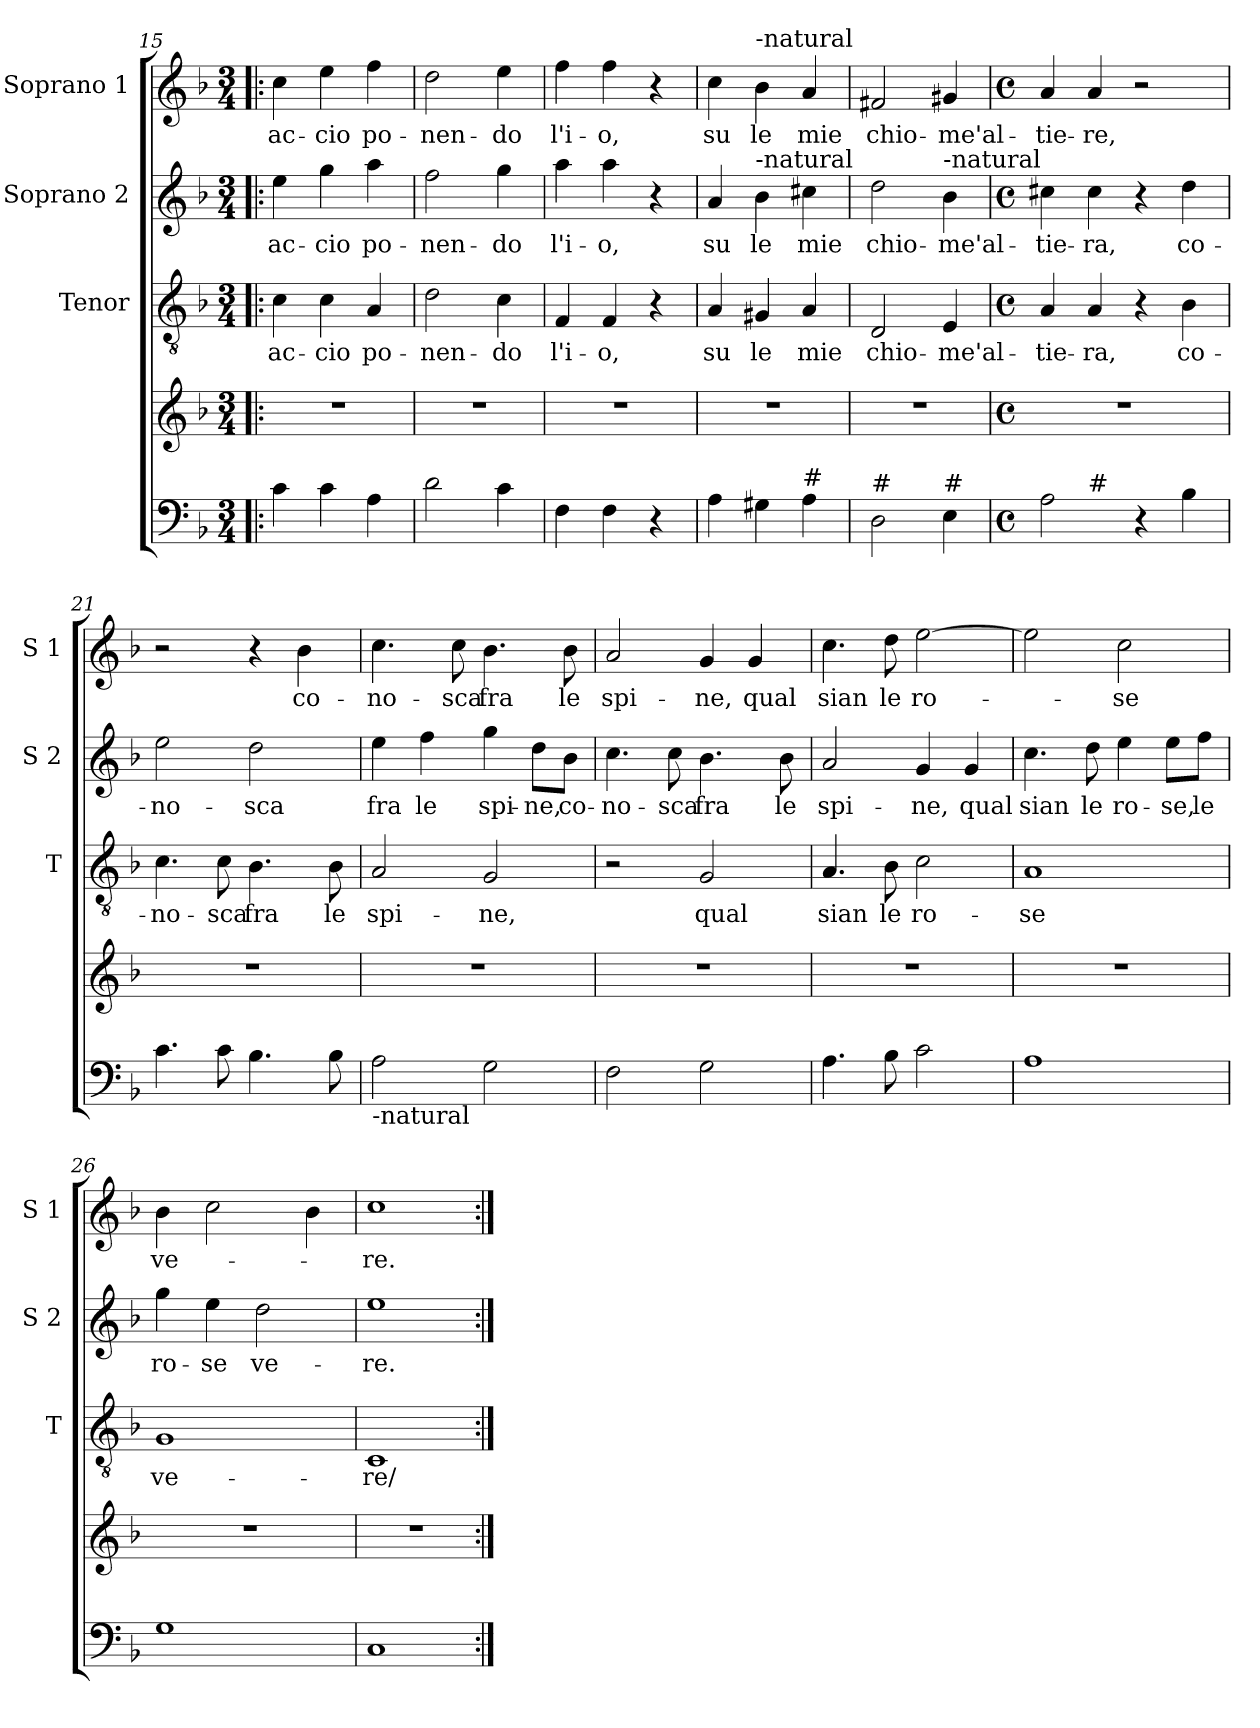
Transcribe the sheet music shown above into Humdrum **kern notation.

**kern	**kern	**kern	**text	**kern	**text	**kern	**text
*part4	*part4	*part3	*part3	*part2	*part2	*part1	*part1
*staff5	*staff4	*staff3	*staff3	*staff2	*staff2	*staff1	*staff1
*	*	*I"Tenor	*	*I"Soprano 2	*	*I"Soprano 1	*
*	*	*I'T	*	*I'S 2	*	*I'S 1	*
*clefF4	*clefG2	*clefGv2	*	*clefG2	*	*clefG2	*
*k[b-]	*k[b-]	*k[b-]	*	*k[b-]	*	*k[b-]	*
*F:	*F:	*F:	*	*F:	*	*F:	*
*M3/4	*M3/4	*M3/4	*	*M3/4	*	*M3/4	*
=15!|:	=15!|:	=15!|:	=15!|:	=15!|:	=15!|:	=15!|:	=15!|:
!	!	!	!LO:LY:b	!	!LO:LY:b	!	!LO:LY:b
4c\	2.r	4c\	ac-	4ee\	ac-	4cc\	ac-
!	!	!	!LO:LY:b	!	!LO:LY:b	!	!LO:LY:b
4c\	.	4c\	-cio	4gg\	-cio	4ee\	-cio
!	!	!	!LO:LY:b	!	!LO:LY:b	!	!LO:LY:b
4A\	.	4A/	po-	4aa\	po-	4ff\	po-
=16	=16	=16	=16	=16	=16	=16	=16
!	!	!	!LO:LY:b	!	!LO:LY:b	!	!LO:LY:b
2d\	2.r	2d\	-nen-	2ff\	-nen-	2dd\	-nen-
!	!	!	!LO:LY:b	!	!LO:LY:b	!	!LO:LY:b
4c\	.	4c\	-do	4gg\	-do	4ee\	-do
!!LO:LB:g=z
=17	=17	=17	=17	=17	=17	=17	=17
!	!	!	!LO:LY:b	!	!LO:LY:b	!	!LO:LY:b
4F\	2.r	4F/	l'i-	4aa\	l'i-	4ff\	l'i-
!	!	!	!LO:LY:b	!	!LO:LY:b	!	!LO:LY:b
4F\	.	4F/	-o,	4aa\	-o,	4ff\	-o,
4r	.	4r	.	4r	.	4r	.
=18	=18	=18	=18	=18	=18	=18	=18
!	!	!	!LO:LY:b	!	!LO:LY:b	!	!LO:LY:b
4A\	2.r	4A/	su	4a/	su	4cc\	su
!	!	!	!	!	!	!LO:TX:a:t=-natural	!
!	!	!	!	!LO:TX:a:t=-natural	!	!	!
!	!	!	!LO:LY:b	!	!LO:LY:b	!	!LO:LY:b
4G#X\	.	4G#X/	le	4b-\	le	4b-\	le
!LO:TX:a:t=#	!	!	!	!	!	!	!
!	!	!	!LO:LY:b	!	!LO:LY:b	!	!LO:LY:b
4A\	.	4A/	mie	4cc#X\	mie	4a/	mie
=19	=19	=19	=19	=19	=19	=19	=19
!LO:TX:a:t=#	!	!	!	!	!	!	!
!	!	!	!LO:LY:b	!	!LO:LY:b	!	!LO:LY:b
2D\	2.r	2D/	chio-	2dd\	chio-	2f#X/	chio-
!	!	!	!	!LO:TX:a:t=-natural	!	!	!
!LO:TX:a:t=#	!	!	!	!	!	!	!
!	!	!	!LO:LY:b	!	!LO:LY:b	!	!LO:LY:b
4E\	.	4E/	-me'al-	4b-\	-me'al-	4g#X/	-me'al-
=20	=20	=20	=20	=20	=20	=20	=20
*M4/4	*M4/4	*M4/4	*	*M4/4	*	*M4/4	*
*met(c)	*met(c)	*met(c)	*	*met(c)	*	*met(c)	*
!	!	!	!LO:LY:b	!	!LO:LY:b	!	!LO:LY:b
*^	*	*	*	*	*	*	*
2A\	4ryy	1r	4A/	-tie-	4cc#X\	-tie-	4a/	-tie-
!	!LO:TX:a:t=#	!	!	!	!	!	!	!
!	!	!	!	!LO:LY:b	!	!LO:LY:b	!	!LO:LY:b
.	2.ryy	.	4A/	-ra,	4cc#\	-ra,	4a/	-re,
4r	.	.	4r	.	4r	.	2r	.
!	!	!	!	!LO:LY:b	!	!LO:LY:b	!	!
4B-\	.	.	4B-\	co-	4dd\	co-	.	.
=21	=21	=21	=21	=21	=21	=21	=21	=21
!	!	!	!	!LO:LY:b	!	!LO:LY:b	!	!
*v	*v	*	*	*	*	*	*	*
4.c\	1r	4.c\	-no-	2ee\	-no-	2r	.
!	!	!	!LO:LY:b	!	!	!	!
8c\	.	8c\	-sca	.	.	.	.
!	!	!	!LO:LY:b	!	!LO:LY:b	!	!
4.B-\	.	4.B-\	fra	2dd\	-sca	4r	.
!	!	!	!	!	!	!	!LO:LY:b
.	.	.	.	.	.	4b-\	co-
!	!	!	!LO:LY:b	!	!	!	!
8B-\	.	8B-\	le	.	.	.	.
=22	=22	=22	=22	=22	=22	=22	=22
!LO:TX:b:t=-natural	!	!	!	!	!	!	!
!	!	!	!LO:LY:b	!	!LO:LY:b	!	!LO:LY:b
2A\	1r	2A/	spi-	4ee\	fra	4.cc\	-no-
!	!	!	!	!	!LO:LY:b	!	!
.	.	.	.	4ff\	le	.	.
!	!	!	!	!	!	!	!LO:LY:b
.	.	.	.	.	.	8cc\	-sca
!	!	!	!LO:LY:b	!	!LO:LY:b	!	!LO:LY:b
2G\	.	2G/	-ne,	4gg\	spi-	4.b-\	fra
!	!	!	!	!	!LO:LY:b	!	!
.	.	.	.	8dd\L	-ne,	.	.
!	!	!	!	!	!LO:LY:b	!	!LO:LY:b
.	.	.	.	8b-\J	co-	8b-\	le
!!LO:LB:g=z
=23	=23	=23	=23	=23	=23	=23	=23
!	!	!	!	!	!LO:LY:b	!	!LO:LY:b
2F\	1r	2r	.	4.cc\	-no-	2a/	spi-
!	!	!	!	!	!LO:LY:b	!	!
.	.	.	.	8cc\	-sca	.	.
!	!	!	!LO:LY:b	!	!LO:LY:b	!	!LO:LY:b
2G\	.	2G/	qual	4.b-\	fra	4g/	-ne,
!	!	!	!	!	!	!	!LO:LY:b
.	.	.	.	.	.	4g/	qual
!	!	!	!	!	!LO:LY:b	!	!
.	.	.	.	8b-\	le	.	.
=24	=24	=24	=24	=24	=24	=24	=24
!	!	!	!LO:LY:b	!	!LO:LY:b	!	!LO:LY:b
4.A\	1r	4.A/	sian	2a/	spi-	4.cc\	sian
!	!	!	!LO:LY:b	!	!	!	!LO:LY:b
8B-\	.	8B-\	le	.	.	8dd\	le
!	!	!	!LO:LY:b	!	!LO:LY:b	!	!LO:LY:b
2c\	.	2c\	ro-	4g/	-ne,	[2ee\	ro-
!	!	!	!	!	!LO:LY:b	!	!
.	.	.	.	4g/	qual	.	.
=25	=25	=25	=25	=25	=25	=25	=25
!	!	!	!LO:LY:b	!	!LO:LY:b	!	!
1A	1r	1A	-se	4.cc\	sian	2ee\]	.
!	!	!	!	!	!LO:LY:b	!	!
.	.	.	.	8dd\	le	.	.
!	!	!	!	!	!LO:LY:b	!	!LO:LY:b
.	.	.	.	4ee\	ro-	2cc\	-se
!	!	!	!	!	!LO:LY:b	!	!
.	.	.	.	8ee\L	-se,	.	.
!	!	!	!	!	!LO:LY:b	!	!
.	.	.	.	8ff\J	le	.	.
=26	=26	=26	=26	=26	=26	=26	=26
!	!	!	!LO:LY:b	!	!LO:LY:b	!	!LO:LY:b
1G	1r	1G	ve-	4gg\	ro-	4b-\	ve-
!	!	!	!	!	!LO:LY:b	!	!
.	.	.	.	4ee\	-se	2cc\	.
!	!	!	!	!	!LO:LY:b	!	!
.	.	.	.	2dd\	ve-	.	.
.	.	.	.	.	.	4b-\	.
=27	=27	=27	=27	=27	=27	=27	=27
!	!	!	!LO:LY:b	!	!LO:LY:b	!	!LO:LY:b
1C	1r	1C	-re/	1ee	-re.	1cc	-re.
=:|!	=:|!	=:|!	=:|!	=:|!	=:|!	=:|!	=:|!
*-	*-	*-	*-	*-	*-	*-	*-
